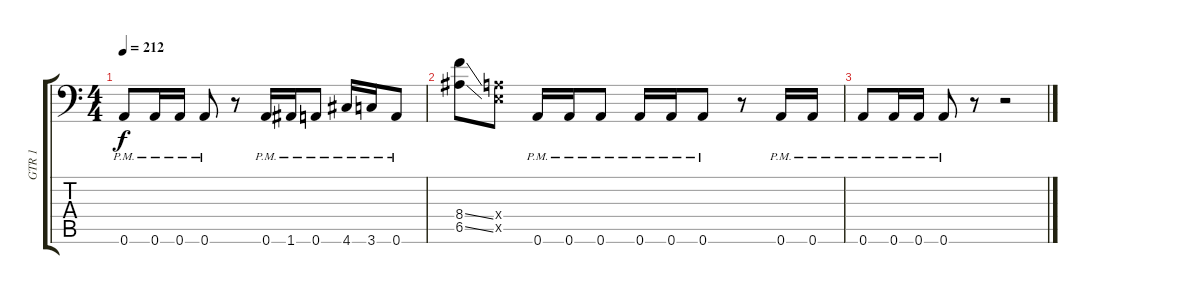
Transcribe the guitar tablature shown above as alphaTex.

\track ("GTR 1" "GTR 1") {instrument distortionguitar}
\staff {score tabs}
\tuning (B3 Gb3 D3 A2 E2 A1) {hide}
\ts (4 4)
\tempo 212
\clef f4
\ks c
0.6{pm}.8{dy f} 0.6{pm}.16 0.6{pm}.16 0.6{pm}.8 r.8 0.6{pm}.16 1.6{pm}.16 0.6{pm}.8 4.6{pm}.16 3.6{pm}.16 0.6{pm}.8 |
(8.4{ss} 6.5{ss}).8 (0.4{x} 0.5{x}).8 0.6{pm}.16 0.6{pm}.16 0.6{pm}.8 0.6{pm}.16 0.6{pm}.16 0.6{pm}.8 r.8 0.6{pm}.16 0.6{pm}.16 |
0.6{pm}.8 0.6{pm}.16 0.6{pm}.16 0.6{pm}.8 r.8 r.2
